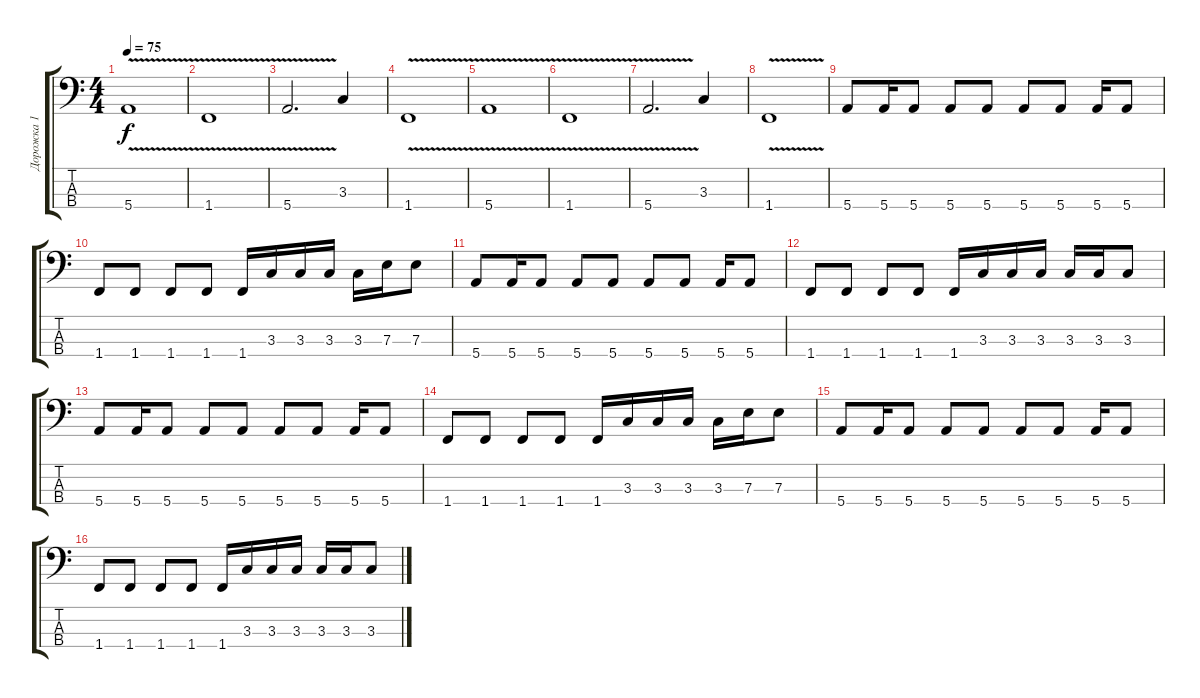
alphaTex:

\track ("Дорожка 1" "Дорожка 1") {instrument fretlessbass}
\staff {score tabs}
\tuning (G2 D2 A1 E1) {hide}
\ts (4 4)
\tempo 75
\clef f4
\ks c
5.4{v}.1{dy f} |
1.4{v}.1 |
5.4{v}.2{d} 3.3.4 |
1.4{v}.1 |
5.4{v}.1 |
1.4{v}.1 |
5.4{v}.2{d} 3.3.4 |
1.4{v}.1 |
5.4.8 5.4.16 5.4.8 5.4.8 5.4.8 5.4.8 5.4.8 5.4.16 5.4.8 |
1.4.8 1.4.8 1.4.8 1.4.8 1.4.16 3.3.16 3.3.16 3.3.16 3.3.16 7.3.16 7.3.8 |
5.4.8 5.4.16 5.4.8 5.4.8 5.4.8 5.4.8 5.4.8 5.4.16 5.4.8 |
1.4.8 1.4.8 1.4.8 1.4.8 1.4.16 3.3.16 3.3.16 3.3.16 3.3.16 3.3.16 3.3.8 |
5.4.8 5.4.16 5.4.8 5.4.8 5.4.8 5.4.8 5.4.8 5.4.16 5.4.8 |
1.4.8 1.4.8 1.4.8 1.4.8 1.4.16 3.3.16 3.3.16 3.3.16 3.3.16 7.3.16 7.3.8 |
5.4.8 5.4.16 5.4.8 5.4.8 5.4.8 5.4.8 5.4.8 5.4.16 5.4.8 |
1.4.8 1.4.8 1.4.8 1.4.8 1.4.16 3.3.16 3.3.16 3.3.16 3.3.16 3.3.16 3.3.8
